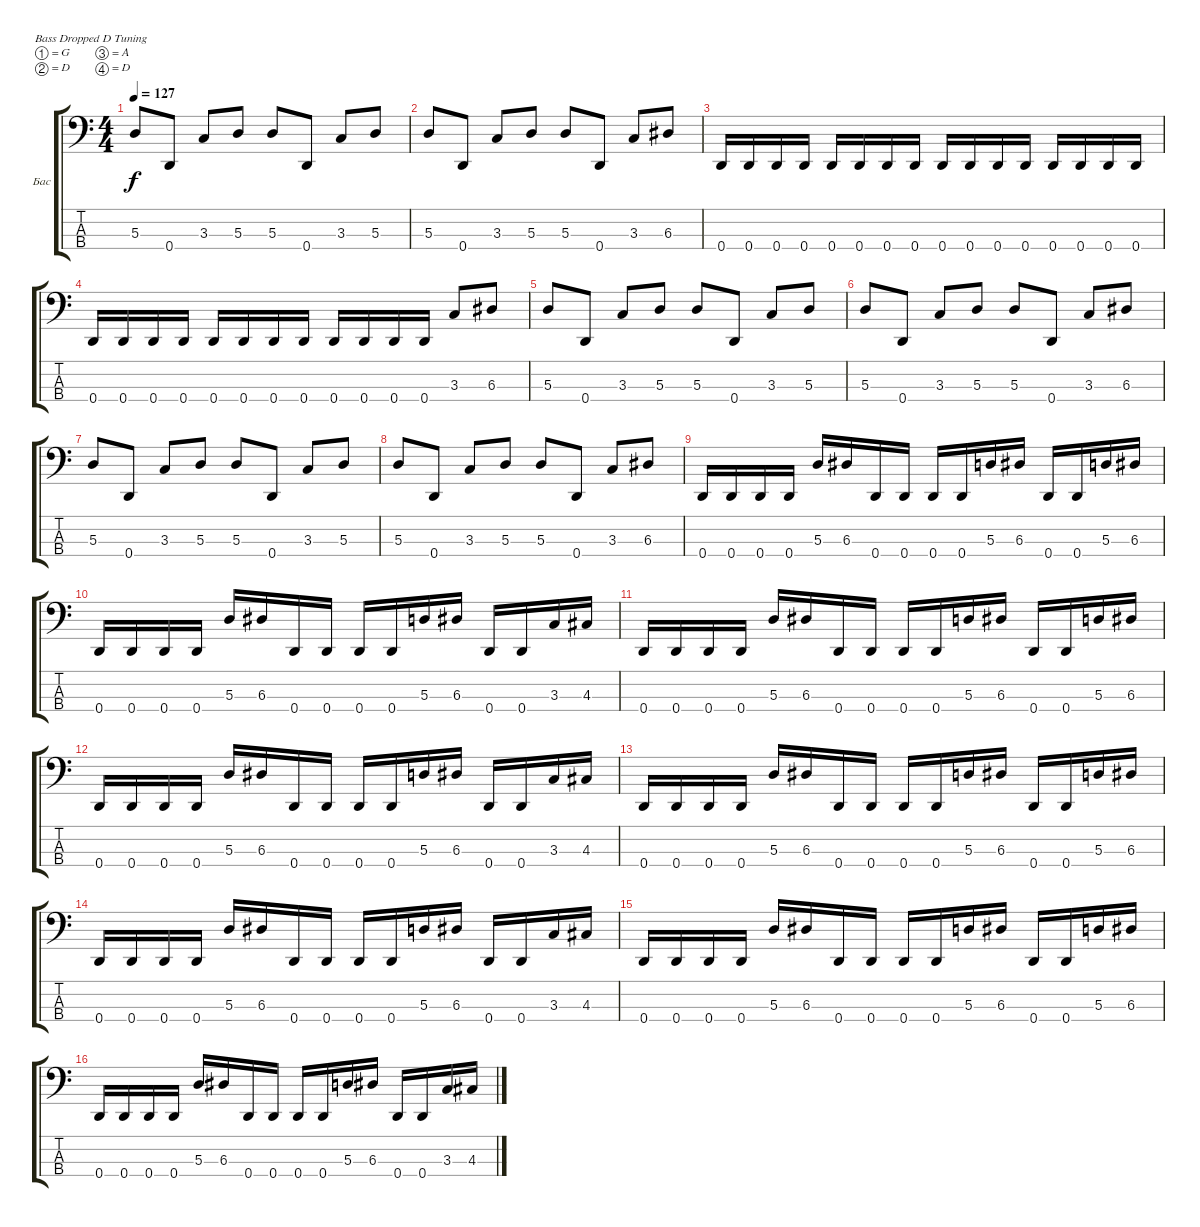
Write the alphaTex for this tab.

\bracketExtendMode groupsimilarinstruments
\firstSystemTrackNameOrientation horizontal
\otherSystemsTrackNameOrientation horizontal
\track ("Бас" "Бас") {instrument electricbassfinger}
\staff {score tabs}
\tuning (G2 D2 A1 D1)
\ts (4 4)
\tempo 127
\clef f4
\ks c
5.3.8{dy f} 0.4.8 3.3.8 5.3.8 5.3.8 0.4.8 3.3.8 5.3.8 |
5.3.8 0.4.8 3.3.8 5.3.8 5.3.8 0.4.8 3.3.8 6.3.8 |
0.4.16 0.4.16 0.4.16 0.4.16 0.4.16 0.4.16 0.4.16 0.4.16 0.4.16 0.4.16 0.4.16 0.4.16 0.4.16 0.4.16 0.4.16 0.4.16 |
0.4.16 0.4.16 0.4.16 0.4.16 0.4.16 0.4.16 0.4.16 0.4.16 0.4.16 0.4.16 0.4.16 0.4.16 3.3.8 6.3.8 |
5.3.8 0.4.8 3.3.8 5.3.8 5.3.8 0.4.8 3.3.8 5.3.8 |
5.3.8 0.4.8 3.3.8 5.3.8 5.3.8 0.4.8 3.3.8 6.3.8 |
5.3.8 0.4.8 3.3.8 5.3.8 5.3.8 0.4.8 3.3.8 5.3.8 |
5.3.8 0.4.8 3.3.8 5.3.8 5.3.8 0.4.8 3.3.8 6.3.8 |
0.4.16 0.4.16 0.4.16 0.4.16 5.3.16 6.3.16 0.4.16 0.4.16 0.4.16 0.4.16 5.3.16 6.3.16 0.4.16 0.4.16 5.3.16 6.3.16 |
0.4.16 0.4.16 0.4.16 0.4.16 5.3.16 6.3.16 0.4.16 0.4.16 0.4.16 0.4.16 5.3.16 6.3.16 0.4.16 0.4.16 3.3.16 4.3.16 |
0.4.16 0.4.16 0.4.16 0.4.16 5.3.16 6.3.16 0.4.16 0.4.16 0.4.16 0.4.16 5.3.16 6.3.16 0.4.16 0.4.16 5.3.16 6.3.16 |
0.4.16 0.4.16 0.4.16 0.4.16 5.3.16 6.3.16 0.4.16 0.4.16 0.4.16 0.4.16 5.3.16 6.3.16 0.4.16 0.4.16 3.3.16 4.3.16 |
0.4.16 0.4.16 0.4.16 0.4.16 5.3.16 6.3.16 0.4.16 0.4.16 0.4.16 0.4.16 5.3.16 6.3.16 0.4.16 0.4.16 5.3.16 6.3.16 |
0.4.16 0.4.16 0.4.16 0.4.16 5.3.16 6.3.16 0.4.16 0.4.16 0.4.16 0.4.16 5.3.16 6.3.16 0.4.16 0.4.16 3.3.16 4.3.16 |
0.4.16 0.4.16 0.4.16 0.4.16 5.3.16 6.3.16 0.4.16 0.4.16 0.4.16 0.4.16 5.3.16 6.3.16 0.4.16 0.4.16 5.3.16 6.3.16 |
0.4.16 0.4.16 0.4.16 0.4.16 5.3.16 6.3.16 0.4.16 0.4.16 0.4.16 0.4.16 5.3.16 6.3.16 0.4.16 0.4.16 3.3.16 4.3.16
